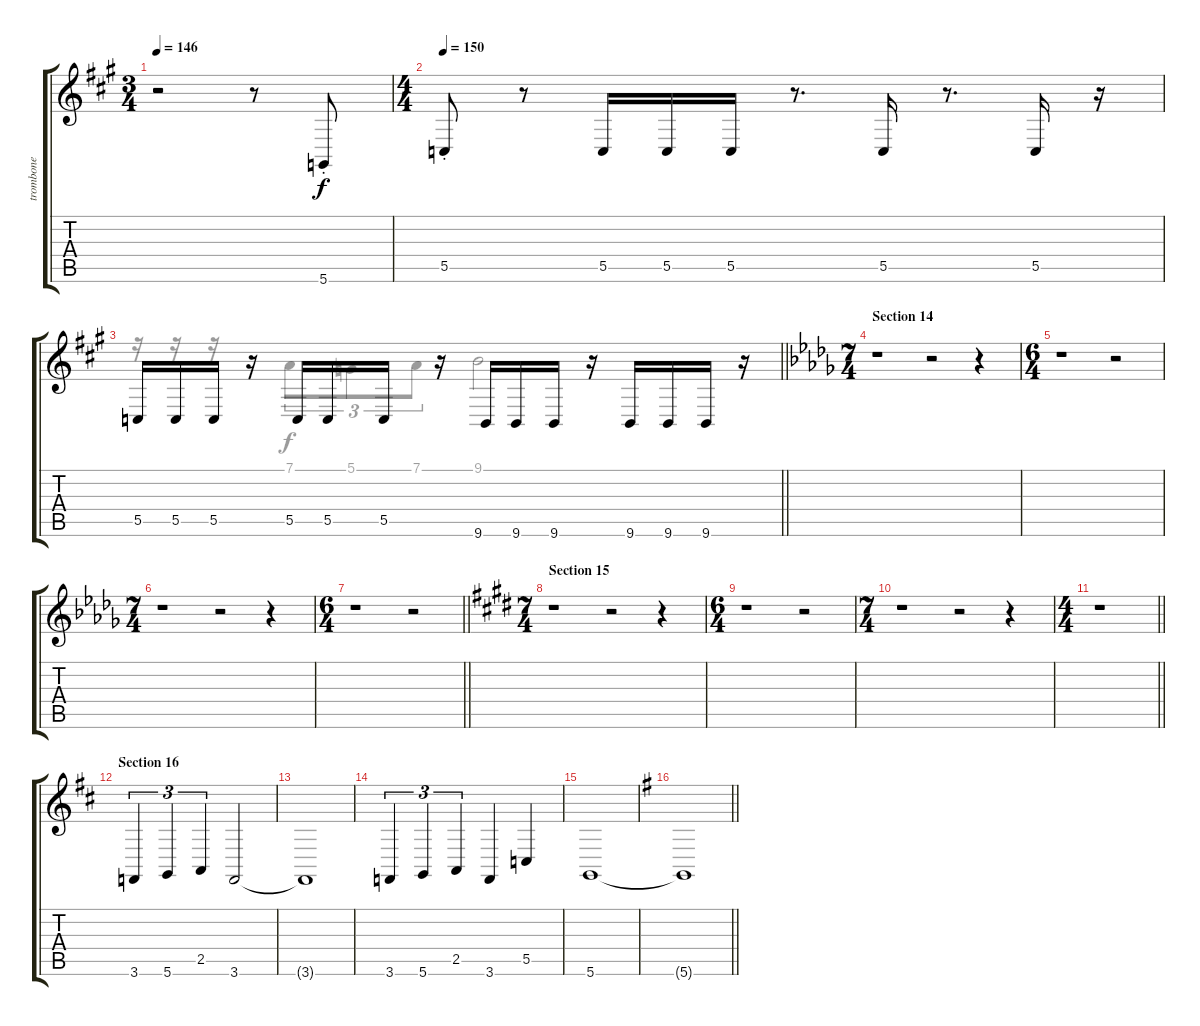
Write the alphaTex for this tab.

\track ("trombone" "trombone") {instrument trombone}
\staff {score tabs}
\tuning (D4 A3 F3 C3 G2 D2) {hide}
\voice
\ts (3 4)
\tempo 146
\clef g2
\ks f#minor
r.2{dy f} r.8 5.6{st}.8 |
\ts (4 4)
\tempo 150
5.5{st}.8 r.8 5.5.16 5.5.16 5.5.16 r.8{d} 5.5.16 r.8{d} 5.5.16 r.16 |
\barLineRight lightlight
5.5.16 5.5.16 5.5.16 r.16 5.5.16 5.5.16 5.5.16 r.16 9.6.16 9.6.16 9.6.16 r.16 9.6.16 9.6.16 9.6.16 r.16 |
\ts (7 4)
\section ("" "Section 14")
\ks bbminor
r.1 r.2 r.4 |
\ts (6 4)
r.1 r.2 |
\ts (7 4)
r.1 r.2 r.4 |
\ts (6 4)
\barLineRight lightlight
r.1 r.2 |
\ts (7 4)
\section ("" "Section 15")
\ks c#minor
r.1 r.2 r.4 |
\ts (6 4)
r.1 r.2 |
\ts (7 4)
r.1 r.2 r.4 |
\ts (4 4)
\barLineRight lightlight
r.1 |
\section ("" "Section 16")
\ks bminor
3.6.4{tu (3 2) volume 12 balance 8} 5.6.4{tu (3 2)} 2.5.4{tu (3 2)} 3.6.2 |
3.6{t}.1 |
3.6.4{tu (3 2)} 5.6.4{tu (3 2)} 2.5.4{tu (3 2)} 3.6.4 5.5.4 |
5.6.1 |
\barLineRight lightlight
\ks eminor
5.6{t}.1
\voice
\clef g2
\ottava regular
\simile none
\ks f#minor
|
|
\barLineRight lightlight
r.16 r.16 r.16 r.16 7.1.8{tu (3 2) dy f} 5.1.8{tu (3 2)} 7.1.8{tu (3 2)} 9.1.2 |
\ks bbminor
|
|
|
\barLineRight lightlight
|
\ks c#minor
|
|
|
\barLineRight lightlight
|
\ks bminor
|
|
|
|
\barLineRight lightlight
\ks eminor
